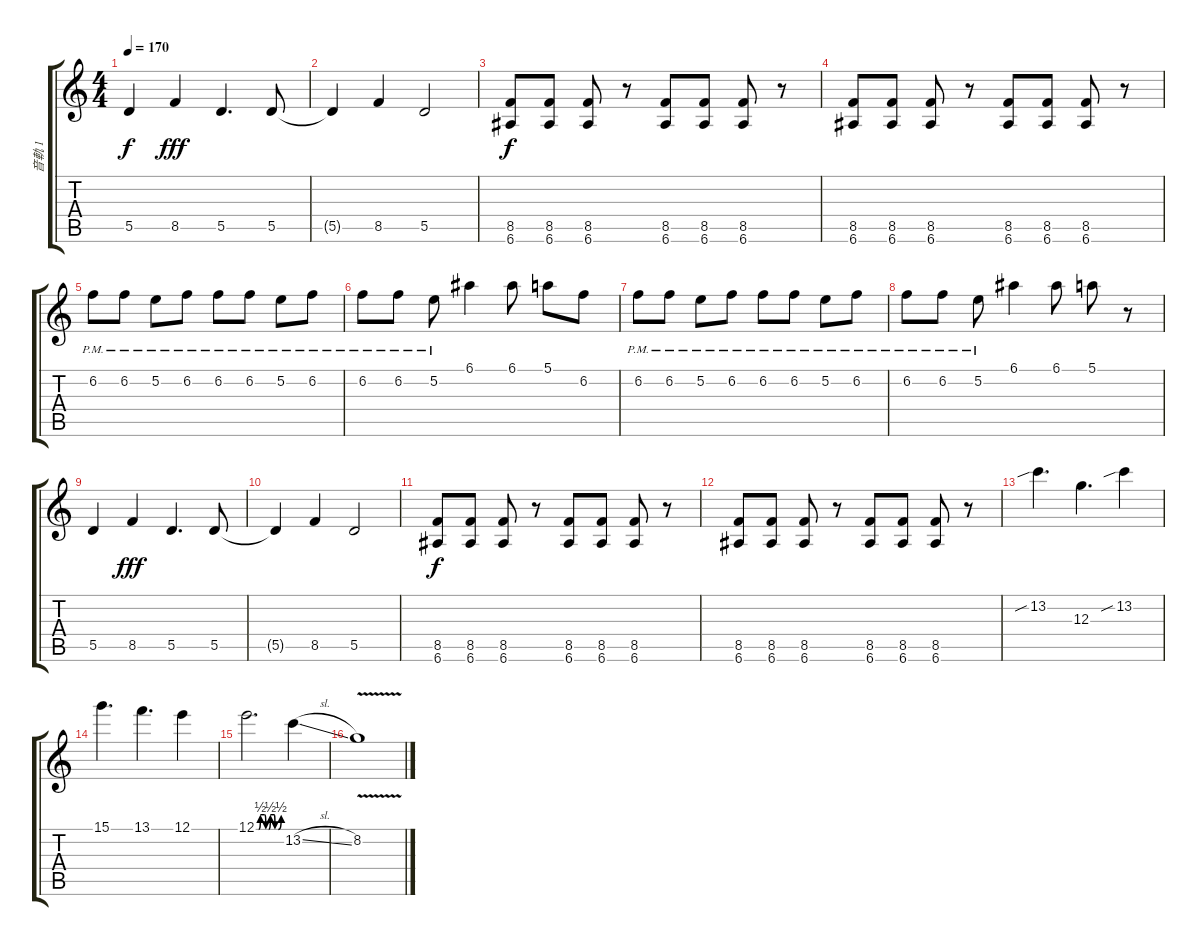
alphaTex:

\track ("音軌 1" "音軌 1") {instrument overdrivenguitar}
\staff {score tabs}
\tuning (E4 B3 G3 D3 A2 E2) {hide}
\ts (4 4)
\tempo 170
\clef g2
\ks c
5.5.4{dy f} 8.5.4{dy fff} 5.5.4{d} 5.5.8 |
5.5{t}.4 8.5.4 5.5.2 |
(8.5 6.6).8{dy f} (8.5 6.6).8 (8.5 6.6).8 r.8 (8.5 6.6).8 (8.5 6.6).8 (8.5 6.6).8 r.8 |
(8.5 6.6).8 (8.5 6.6).8 (8.5 6.6).8 r.8 (8.5 6.6).8 (8.5 6.6).8 (8.5 6.6).8 r.8 |
6.2{pm}.8 6.2{pm}.8 5.2{pm}.8 6.2{pm}.8 6.2{pm}.8 6.2{pm}.8 5.2{pm}.8 6.2{pm}.8 |
6.2{pm}.8 6.2{pm}.8 5.2{pm}.8 6.1.4 6.1.8 5.1.8 6.2.8 |
6.2{pm}.8 6.2{pm}.8 5.2{pm}.8 6.2{pm}.8 6.2{pm}.8 6.2{pm}.8 5.2{pm}.8 6.2{pm}.8 |
6.2{pm}.8 6.2{pm}.8 5.2{pm}.8 6.1.4 6.1.8 5.1.8 r.8 |
5.5.4 8.5.4{dy fff} 5.5.4{d} 5.5.8 |
5.5{t}.4 8.5.4 5.5.2 |
(8.5 6.6).8{dy f} (8.5 6.6).8 (8.5 6.6).8 r.8 (8.5 6.6).8 (8.5 6.6).8 (8.5 6.6).8 r.8 |
(8.5 6.6).8 (8.5 6.6).8 (8.5 6.6).8 r.8 (8.5 6.6).8 (8.5 6.6).8 (8.5 6.6).8 r.8 |
13.2{sib}.4{d} 12.3.4{d} 13.2{sib}.4 |
15.1.4{d} 13.1.4{d} 12.1.4 |
12.1{be (custom 0 0 6 0 10 2 20 2 23 0 30 0 34 2 43 2 45 0 48 0 53 0 60 2)}.2{d} 13.2{sl}.4 |
8.2{v}.1
